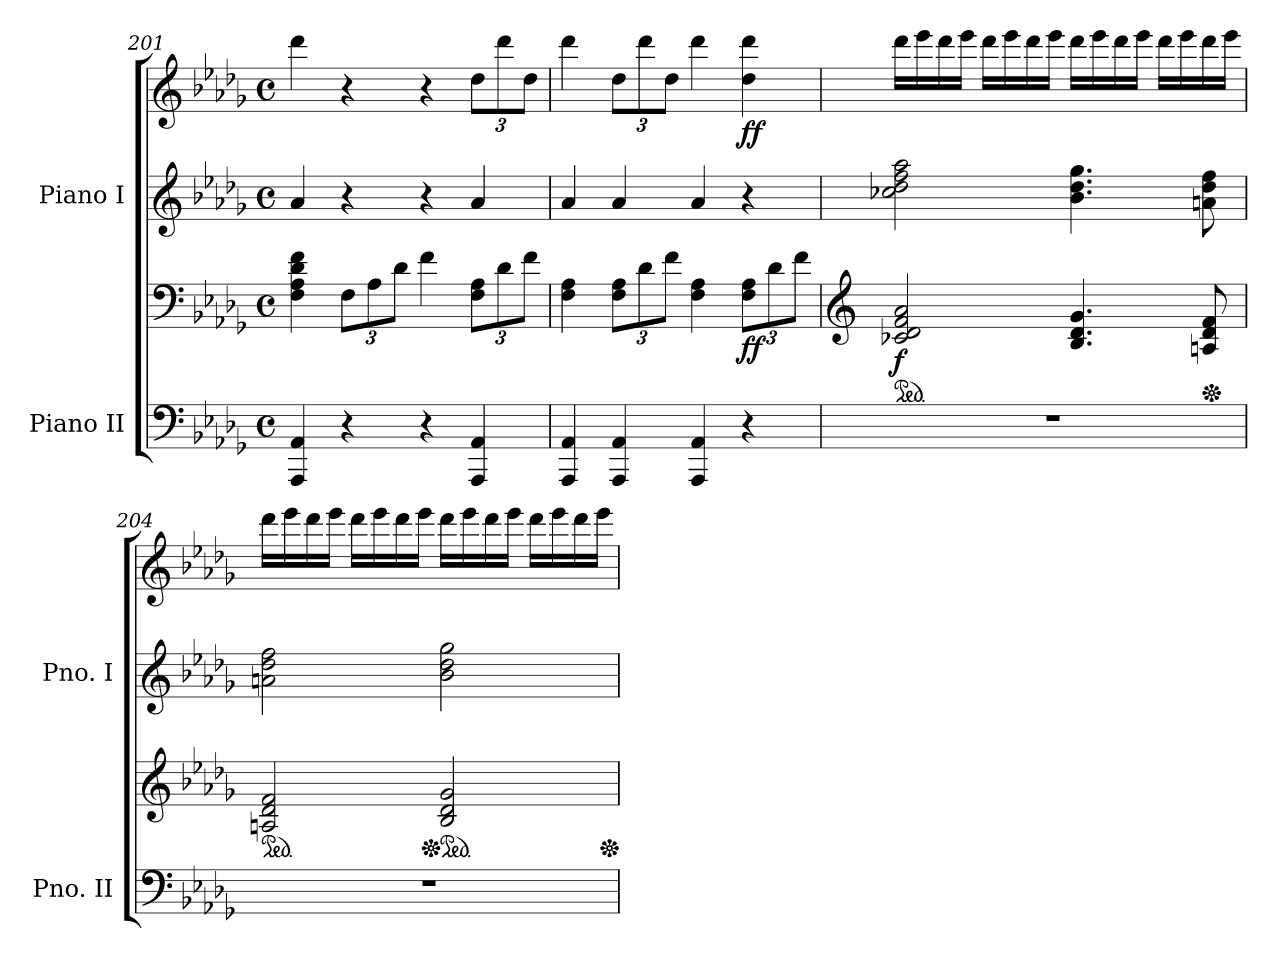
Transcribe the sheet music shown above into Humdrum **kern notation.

**kern	**kern	**dynam	**kern	**kern	**dynam
*part2	*part2	*part2	*part1	*part1	*part1
*staff4	*staff3	*staff3/4	*staff2	*staff1	*staff1/2
*I"Piano II	*	*	*I"Piano I	*	*
*I'Pno. II	*	*	*I'Pno. I	*	*
*clefF4	*clefF4	*	*clefG2	*clefG2	*
*k[b-e-a-d-g-]	*k[b-e-a-d-g-]	*	*k[b-e-a-d-g-]	*k[b-e-a-d-g-]	*
*M4/4	*M4/4	*	*M4/4	*M4/4	*
*met(c)	*met(c)	*	*met(c)	*met(c)	*
=201	=201	=201	=201	=201	=201
4AAA-/ 4AA-/	4F\ 4A-\ 4d-\ 4f\	.	4a-/	4ddd-\	.
*	*Xbrackettup	*	*	*	*
4r	12F\L	.	4r	4r	.
.	12A-\	.	.	.	.
.	12d-\J	.	.	.	.
4r	4f\	.	4r	4r	.
*	*	*	*	*Xbrackettup	*
4AAA-/ 4AA-/	12F\ 12A-\L	.	4a-/	12dd-\L	.
.	12d-\	.	.	12ddd-\	.
.	12f\J	.	.	12dd-\J	.
=202	=202	=202	=202	=202	=202
4AAA-/ 4AA-/	4F\ 4A-\	.	4a-/	4ddd-\	.
4AAA-/ 4AA-/	12F\ 12A-\L	.	4a-/	12dd-\L	.
.	12d-\	.	.	12ddd-\	.
.	12f\J	.	.	12dd-\J	.
4AAA-/ 4AA-/	4F\ 4A-\	.	4a-/	4ddd-\	.
!	!	!LO:DY:b	!	!	!LO:DY:b
4r	12F\ 12A-\L	ff	4r	4dd-\ 4ddd-\	ff
.	12d-\	.	.	.	.
.	12f\J	.	.	.	.
!!LO:LB:g=z
=203	=203	=203	=203	=203	=203
*	*clefG2	*	*	*	*
*	*ped	*	*	*	*
!	!	!LO:DY:b	!	!	!LO:DY:a=2
!	!	!	!	!	!LO:DY:n=1:a
1r	2c-X/ 2d-/ 2f/ 2a-/	f	2cc-X\ 2dd-\ 2ff\ 2aa-\	16ddd-\LL	f mf
.	.	.	.	16eee-\	.
.	.	.	.	16ddd-\	.
.	.	.	.	16eee-\JJ	.
.	.	.	.	16ddd-\LL	.
.	.	.	.	16eee-\	.
.	.	.	.	16ddd-\	.
.	.	.	.	16eee-\JJ	.
.	4.B-/ 4.d-/ 4.g-/	.	4.b-\ 4.dd-\ 4.gg-\	16ddd-\LL	.
.	.	.	.	16eee-\	.
.	.	.	.	16ddd-\	.
.	.	.	.	16eee-\JJ	.
.	.	.	.	16ddd-\LL	.
.	.	.	.	16eee-\	.
*	*Xped	*	*	*	*
.	8An/ 8d-/ 8f/	.	8an\ 8dd-\ 8ff\	16ddd-\	.
.	.	.	.	16eee-\JJ	.
=204	=204	=204	=204	=204	=204
*	*ped	*	*	*	*
1r	2An/ 2d-/ 2f/	.	2an\ 2dd-\ 2ff\	16ddd-\LL	.
.	.	.	.	16eee-\	.
.	.	.	.	16ddd-\	.
.	.	.	.	16eee-\JJ	.
.	.	.	.	16ddd-\LL	.
.	.	.	.	16eee-\	.
.	.	.	.	16ddd-\	.
.	.	.	.	16eee-\JJ	.
*	*Xped	*	*	*	*
*	*ped	*	*	*	*
.	2B-/ 2d-/ 2g-/	.	2b-\ 2dd-\ 2gg-\	16ddd-\LL	.
.	.	.	.	16eee-\	.
.	.	.	.	16ddd-\	.
.	.	.	.	16eee-\JJ	.
.	.	.	.	16ddd-\LL	.
.	.	.	.	16eee-\	.
.	.	.	.	16ddd-\	.
.	.	.	.	16eee-\JJ	.
*	*Xped	*	*	*	*
=	=	=	=	=	=
*-	*-	*-	*-	*-	*-
